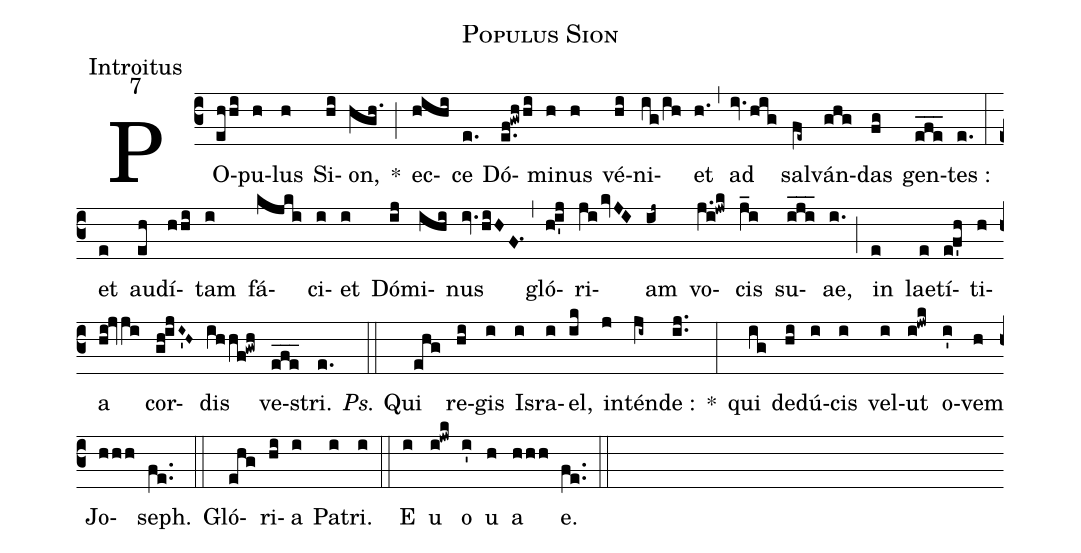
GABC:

name:Populus Sion;
office-part:Introitus;
mode:7;
%%
(c3) PO(ehhi)pu(h)lus(h) Si(hi)on,(hgh.) *(;) ec(hihi)ce(e.) Dó(e.f!gwhhi)mi(h)nus(h) vé(hi)ni(ig/ih)et(h.) (,) ad(iv.hig) sal(fe~)ván(ghg)das(fg) gen(efe___)tes :(e.) (:) et(e) au(eh)dí(hhi)tam(i) fá(kjki)ci(i)et(i) Dó(ij)mi(ihi)nus(iv.hiHF.1) (,) gló(hi'j)ri(jikvJI)am(ij~) vo(j.i!jwk)cis(j_i) su(iji___)ae,(i.) (;) in(e) lae(e)tí(ef'h)ti(h)a(hi!jvji) cor(gh!ijI~'H~)dis(ihhf!gwh) ve(efe___)stri.(e.) (::) <i>Ps.</i> Qui(ehg) re(hi)gis(i) Is(i)ra(i)el,(ik) in(j)tén(ji~)de :(ij..) *(:) qui(ig) de(hi)dú(i)cis(i) vel(i)ut(i!jwk) o(i')vem(h) Jo(hhh)seph.(fe..) (::) Gló(ehg)ri(hi)a(i) Pa(i)tri.(i) (::) <eu>E(i) u(i!jwk) o(i') u(h) a(hhh) e.</eu>(fe..) (::)
